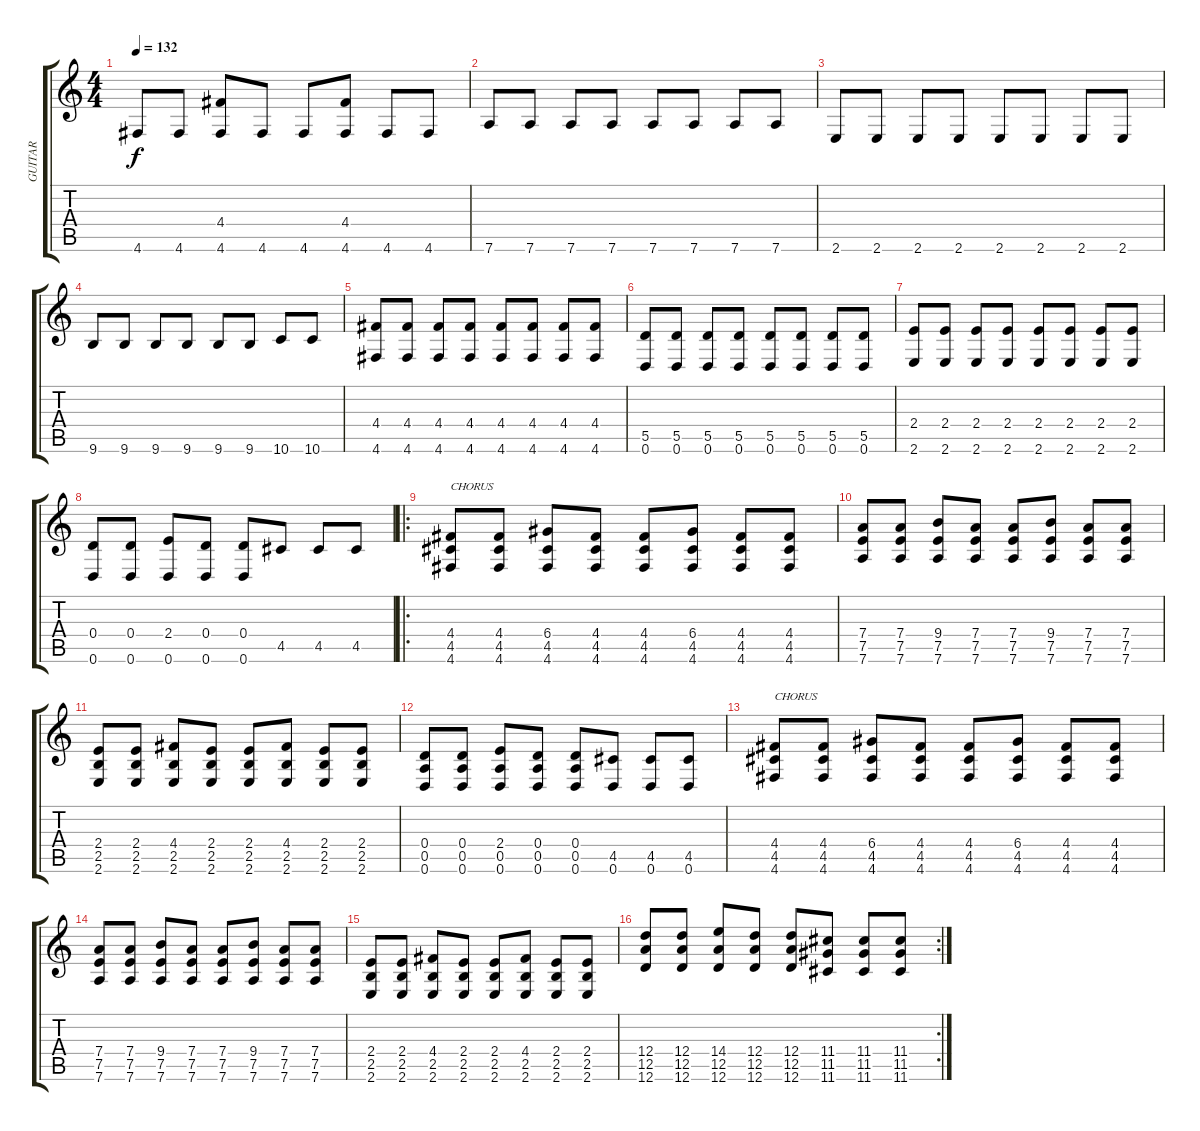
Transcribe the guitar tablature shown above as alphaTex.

\track ("GUITAR" "GUITAR") {instrument overdrivenguitar}
\staff {score tabs}
\tuning (E4 B3 G3 D3 A2 D2) {hide}
\ts (4 4)
\tempo 132
\clef g2
\ks c
4.6.8{dy f} 4.6.8 (4.4 4.6).8 4.6.8 4.6.8 (4.4 4.6).8 4.6.8 4.6.8 |
7.6.8 7.6.8 7.6.8 7.6.8 7.6.8 7.6.8 7.6.8 7.6.8 |
2.6.8 2.6.8 2.6.8 2.6.8 2.6.8 2.6.8 2.6.8 2.6.8 |
9.6.8 9.6.8 9.6.8 9.6.8 9.6.8 9.6.8 10.6.8 10.6.8 |
(4.4 4.6).8 (4.4 4.6).8 (4.4 4.6).8 (4.4 4.6).8 (4.4 4.6).8 (4.4 4.6).8 (4.4 4.6).8 (4.4 4.6).8 |
(5.5 0.6).8 (5.5 0.6).8 (5.5 0.6).8 (5.5 0.6).8 (5.5 0.6).8 (5.5 0.6).8 (5.5 0.6).8 (5.5 0.6).8 |
(2.4 2.6).8 (2.4 2.6).8 (2.4 2.6).8 (2.4 2.6).8 (2.4 2.6).8 (2.4 2.6).8 (2.4 2.6).8 (2.4 2.6).8 |
(0.4 0.6).8 (0.4 0.6).8 (2.4 0.6).8 (0.4 0.6).8 (0.4 0.6).8 4.5.8 4.5.8 4.5.8 |
\ro
(4.4 4.5 4.6).8{txt "CHORUS"} (4.4 4.5 4.6).8 (6.4 4.5 4.6).8 (4.4 4.5 4.6).8 (4.4 4.5 4.6).8 (6.4 4.5 4.6).8 (4.4 4.5 4.6).8 (4.4 4.5 4.6).8 |
(7.4 7.5 7.6).8 (7.4 7.5 7.6).8 (9.4 7.5 7.6).8 (7.4 7.5 7.6).8 (7.4 7.5 7.6).8 (9.4 7.5 7.6).8 (7.4 7.5 7.6).8 (7.4 7.5 7.6).8 |
(2.4 2.5 2.6).8 (2.4 2.5 2.6).8 (4.4 2.5 2.6).8 (2.4 2.5 2.6).8 (2.4 2.5 2.6).8 (4.4 2.5 2.6).8 (2.4 2.5 2.6).8 (2.4 2.5 2.6).8 |
(0.4 0.5 0.6).8 (0.4 0.5 0.6).8 (2.4 0.5 0.6).8 (0.4 0.5 0.6).8 (0.4 0.5 0.6).8 (4.5 0.6).8 (4.5 0.6).8 (4.5 0.6).8 |
(4.4 4.5 4.6).8{txt "CHORUS"} (4.4 4.5 4.6).8 (6.4 4.5 4.6).8 (4.4 4.5 4.6).8 (4.4 4.5 4.6).8 (6.4 4.5 4.6).8 (4.4 4.5 4.6).8 (4.4 4.5 4.6).8 |
(7.4 7.5 7.6).8 (7.4 7.5 7.6).8 (9.4 7.5 7.6).8 (7.4 7.5 7.6).8 (7.4 7.5 7.6).8 (9.4 7.5 7.6).8 (7.4 7.5 7.6).8 (7.4 7.5 7.6).8 |
(2.4 2.5 2.6).8 (2.4 2.5 2.6).8 (4.4 2.5 2.6).8 (2.4 2.5 2.6).8 (2.4 2.5 2.6).8 (4.4 2.5 2.6).8 (2.4 2.5 2.6).8 (2.4 2.5 2.6).8 |
\rc 2
(12.4 12.5 12.6).8 (12.4 12.5 12.6).8 (14.4 12.5 12.6).8 (12.4 12.5 12.6).8 (12.4 12.5 12.6).8 (11.4 11.5 11.6).8 (11.4 11.5 11.6).8 (11.4 11.5 11.6).8
